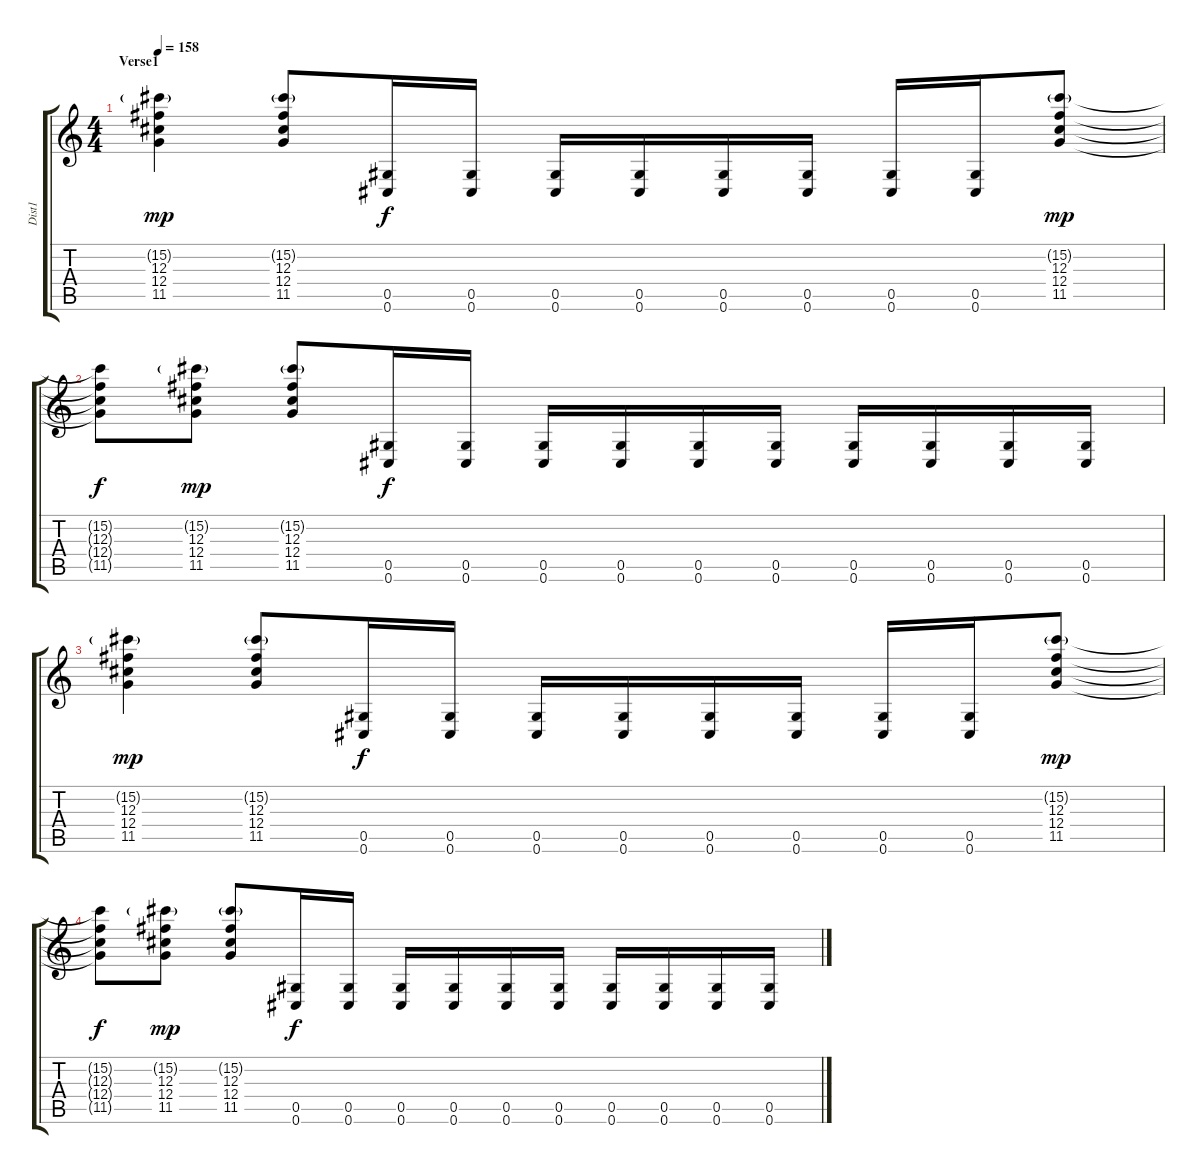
\track ("Dist1" "Dist1") {instrument distortionguitar}
\staff {score tabs}
\tuning (Eb4 Bb3 Gb3 Db3 Ab2 Db2) {hide}
\ts (4 4)
\section ("" "Verse1")
\tempo 158
\clef g2
\ks c
(15.2{g} 12.3 12.4 11.5).4{dy mp} (15.2{g} 12.3 12.4 11.5).8 (0.5 0.6).16{dy f} (0.5 0.6).16 (0.5 0.6).16 (0.5 0.6).16 (0.5 0.6).16 (0.5 0.6).16 (0.5 0.6).16 (0.5 0.6).16 (15.2{g} 12.3 12.4 11.5).8{dy mp} |
(15.2{t} 12.3{t} 12.4{t} 11.5{t}).8{dy f} (15.2{g} 12.3 12.4 11.5).8{dy mp} (15.2{g} 12.3 12.4 11.5).8 (0.5 0.6).16{dy f} (0.5 0.6).16 (0.5 0.6).16 (0.5 0.6).16 (0.5 0.6).16 (0.5 0.6).16 (0.5 0.6).16 (0.5 0.6).16 (0.5 0.6).16 (0.5 0.6).16 |
(15.2{g} 12.3 12.4 11.5).4{dy mp} (15.2{g} 12.3 12.4 11.5).8 (0.5 0.6).16{dy f} (0.5 0.6).16 (0.5 0.6).16 (0.5 0.6).16 (0.5 0.6).16 (0.5 0.6).16 (0.5 0.6).16 (0.5 0.6).16 (15.2{g} 12.3 12.4 11.5).8{dy mp} |
(15.2{t} 12.3{t} 12.4{t} 11.5{t}).8{dy f} (15.2{g} 12.3 12.4 11.5).8{dy mp} (15.2{g} 12.3 12.4 11.5).8 (0.5 0.6).16{dy f} (0.5 0.6).16 (0.5 0.6).16 (0.5 0.6).16 (0.5 0.6).16 (0.5 0.6).16 (0.5 0.6).16 (0.5 0.6).16 (0.5 0.6).16 (0.5 0.6).16
